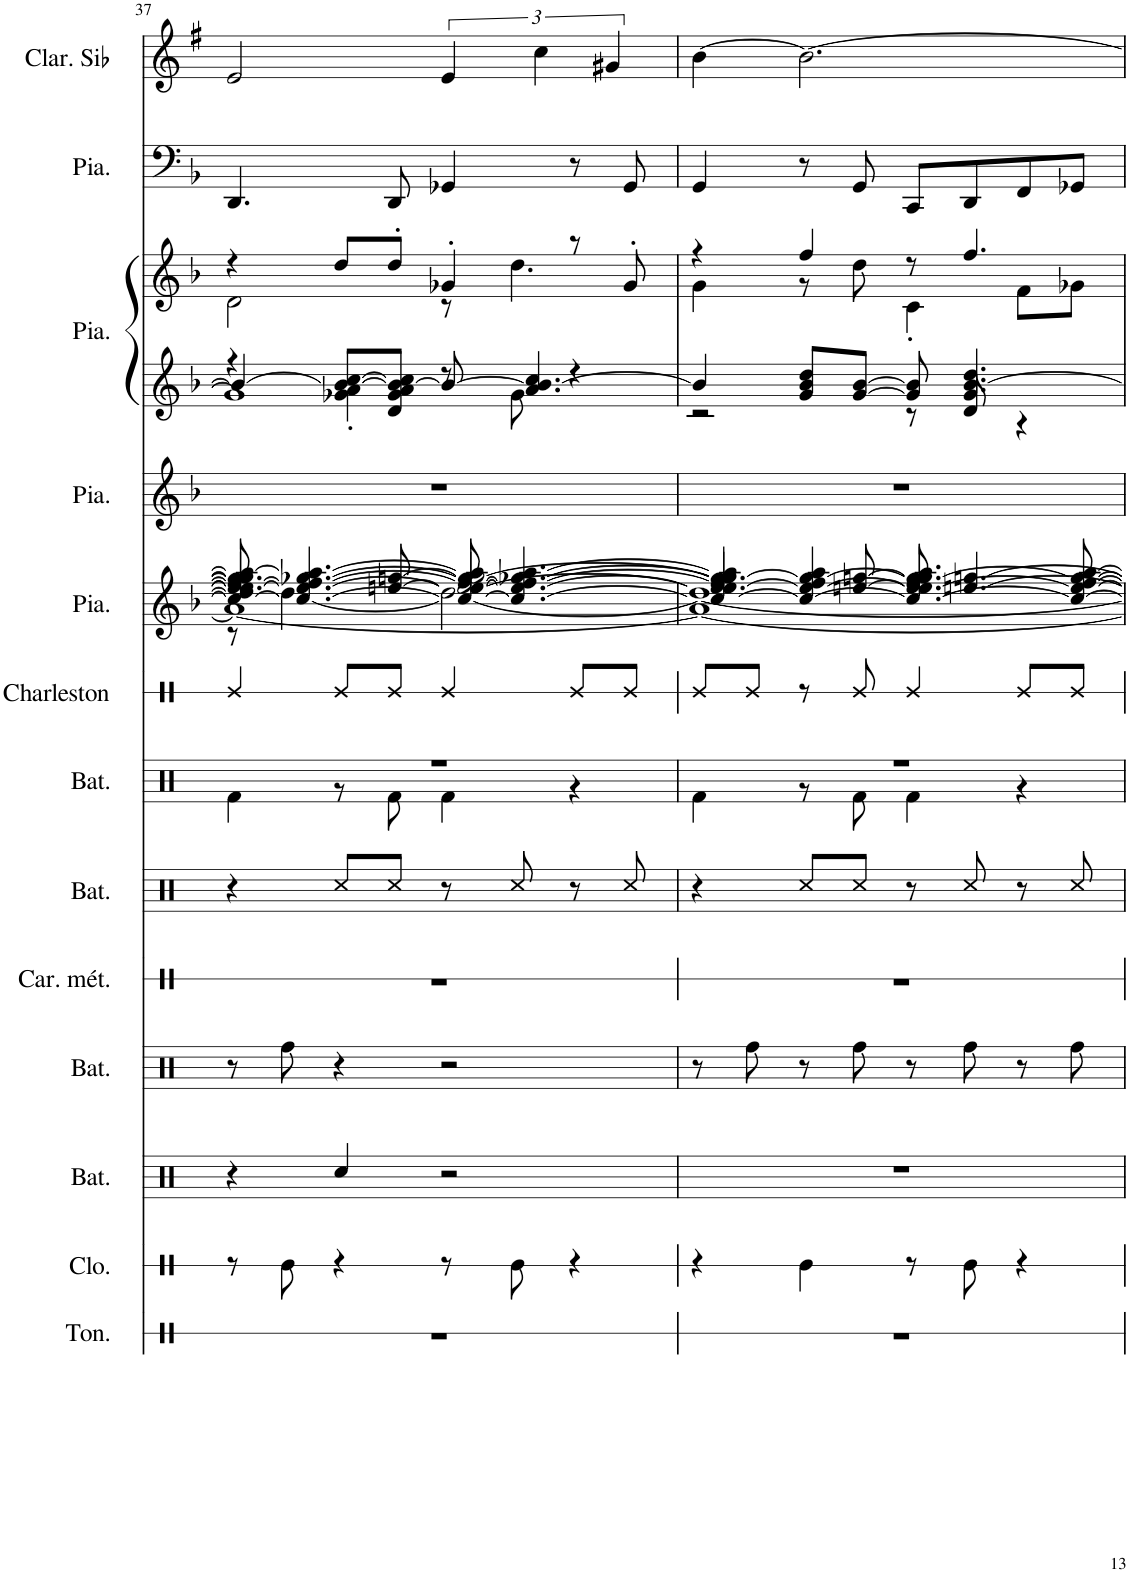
**kern	**kern	**kern	**kern	**kern	**kern	**kern	**kern	**kern	**kern	**kern	**kern	**kern	**kern
*part13	*part12	*part11	*part10	*part9	*part8	*part7	*part6	*part5	*part4	*part3	*part3	*part2	*part1
*staff14	*staff13	*staff12	*staff11	*staff10	*staff9	*staff8	*staff7	*staff6	*staff5	*staff4	*staff3	*staff2	*staff1
*I"Tonnerre	*I"Cloche	*I"Batterie	*I"Batterie	*I"Carillon en métal	*I"Batterie	*I"Batterie	*I"Charleston	*I"Piano	*I"Piano	*I"Piano	*	*I"Piano	*I"Clarinette en Sib
*I'Ton.	*I'Clo.	*I'Bat.	*I'Bat.	*I'Car. mét.	*I'Bat.	*I'Bat.	*I'Charleston	*I'Pia.	*I'Pia.	*I'Pia.	*	*I'Pia.	*I'Clar. Sib
!!LO:PB:g=z
*clefX	*clefX	*clefX	*clefX	*clefX	*clefX	*clefX	*clefX	*clefG2	*clefG2	*clefG2	*clefG2	*clefF4	*clefG2
*	*	*	*	*	*	*	*	*	*	*	*	*	*Trd1c2
*k[]	*k[]	*k[]	*k[]	*k[]	*k[]	*k[]	*k[]	*k[b-]	*k[b-]	*k[b-]	*k[b-]	*k[b-]	*k[f#]
*M4/4	*M4/4	*M4/4	*M4/4	*M4/4	*M4/4	*M4/4	*M4/4	*M4/4	*M4/4	*M4/4	*M4/4	*M4/4	*M4/4
=37	=37	=37	=37	=37	=37	=37	=37	=37	=37	=37	=37	=37	=37
*	*	*	*	*	*	*^	*	*^	*	*^	*^	*	*
*	*	*	*	*	*	*	*	*	*	*^	*	*	*^	*	*	*	*
*	*	*	*	*	*	*	*	*	*	*	*^	*	*	*	*	*	*	*	*
1r	8r	4r	8r	1r	4r	1r	4Rf\	4Re/	4.ee/] 4.gg/]	1a_	8cc/_ 8dd/] 8ee-/_ 8ff/_ 8gg-/] 8aa/_	8r	1r	4b-/_	4r	1g]	4r	2d\	4.DD/	2e/
.	8Re\	.	8Rff\	.	.	.	.	.	.	.	4.cc/_ 4.ee-/_ 4.ff/_ [4.gg-X/ 4.aa/_	[4.dd\	.	.	.	.	.	.	.	.
.	4r	4Rcc/	4r	.	8Rcc/L	.	8r	8Re/L	.	.	.	.	.	8b-/_ [8cc/L	4g-X\' 4a\'	.	8dd/L	.	.	.
.	.	.	.	.	8Rcc/J	.	8Rf\	8Re/J	[8een/ [8ggn/	.	.	.	.	8d/ 8g-/ 8a/ 8b-/_ 8cc/]J	.	.	8dd'/J	.	8DD/	.
.	8r	2r	2r	.	8r	.	4Rf\	4Re/	2ee/_ 2gg/_	.	8cc/_ 8ee-/_ 8ff/_ 8gg-/] 8aa/]	2dd\_	.	8b-/_	8r	.	4g-X'/	8r	4GG-X/	6e/
.	8Re\	.	.	.	8Rcc/	.	.	.	.	.	4.cc/_ 4.ee-/_ 4.ff/_ [4.gg-X/ [4.aa/	.	.	4.a/ 4.b-/_ 4.cc/	8g-\	.	.	4.dd\	.	.
.	.	.	.	.	.	.	.	.	.	.	.	.	.	.	.	.	.	.	.	6cc\
.	4r	.	.	.	8r	.	4r	8Re/L	.	.	.	.	.	.	4r	.	8r	.	8r	.
.	.	.	.	.	.	.	.	.	.	.	.	.	.	.	.	.	.	.	.	6g#X/
.	.	.	.	.	8Rcc/	.	.	8Re/J	.	.	.	.	.	.	.	.	8g-'/	.	8GG-/	.
*	*	*	*	*	*	*	*	*	*	*	*	*	*	*	*v	*v	*	*	*	*
=38	=38	=38	=38	=38	=38	=38	=38	=38	=38	=38	=38	=38	=38	=38	=38	=38	=38	=38	=38
1r	4r	1r	8r	1r	4r	1r	4Rf\	8Re/L	4.ee/] 4.gg/]	1a_	4cc/_ 4ee-/_ 4ff/] 4gg-/_ 4aa/]	1dd_	1r	4b-/]	2r	4r	4g\	4GG/	[4b\
.	.	.	8Rff\	.	.	.	.	8Re/J	.	.	.	.	.	.	.	.	.	.	.
.	4Re\	.	8r	.	8Rcc/L	.	8r	8r	.	.	4cc/_ 4ee-/_ 4ff/ 4gg-/_ 4aa/	.	.	8g/ 8b-/ 8dd/L	.	4ff/	8r	8r	2.b\_
.	.	.	8Rff\	.	8Rcc/J	.	8Rf\	8Re/	[8een/ [8ggn/	.	.	.	.	[8g/ [8b-/J	.	.	8dd\	8GG/	.
.	8r	.	8r	.	8r	.	4Rf\	4Re/	8ee/] 8gg/]	.	4.cc/_ 4.ee-/_ 4.ff/ 4.gg-/_ 4.aa/	.	.	8g/] 8b-/]	8r	8r	4c'\	8CC/L	.
.	8Re\	.	8Rff\	.	8Rcc/	.	.	.	[4.een/ [4.ggn/	.	.	.	.	4.g/ [4.b-/ 4.dd/	8d/	4.ff/	.	8DD/	.
.	4r	.	8r	.	8r	.	4r	8Re/L	.	.	.	.	.	.	4r	.	8f\L	8FF/	.
.	.	.	8Rff\	.	8Rcc/	.	.	8Re/J	.	.	8cc/_ 8ee-/_ [8ff/ 8gg-/_ [8aa/	.	.	.	.	.	8g-X\J	8GG-X/J	.
*	*	*	*	*	*	*	*	*	*	*	*	*	*	*v	*v	*	*	*	*
*	*	*	*	*	*	*v	*v	*	*v	*v	*v	*v	*	*	*v	*v	*	*
=	=	=	=	=	=	=	=	=	=	=	=	=	=
*-	*-	*-	*-	*-	*-	*-	*-	*-	*-	*-	*-	*-	*-
